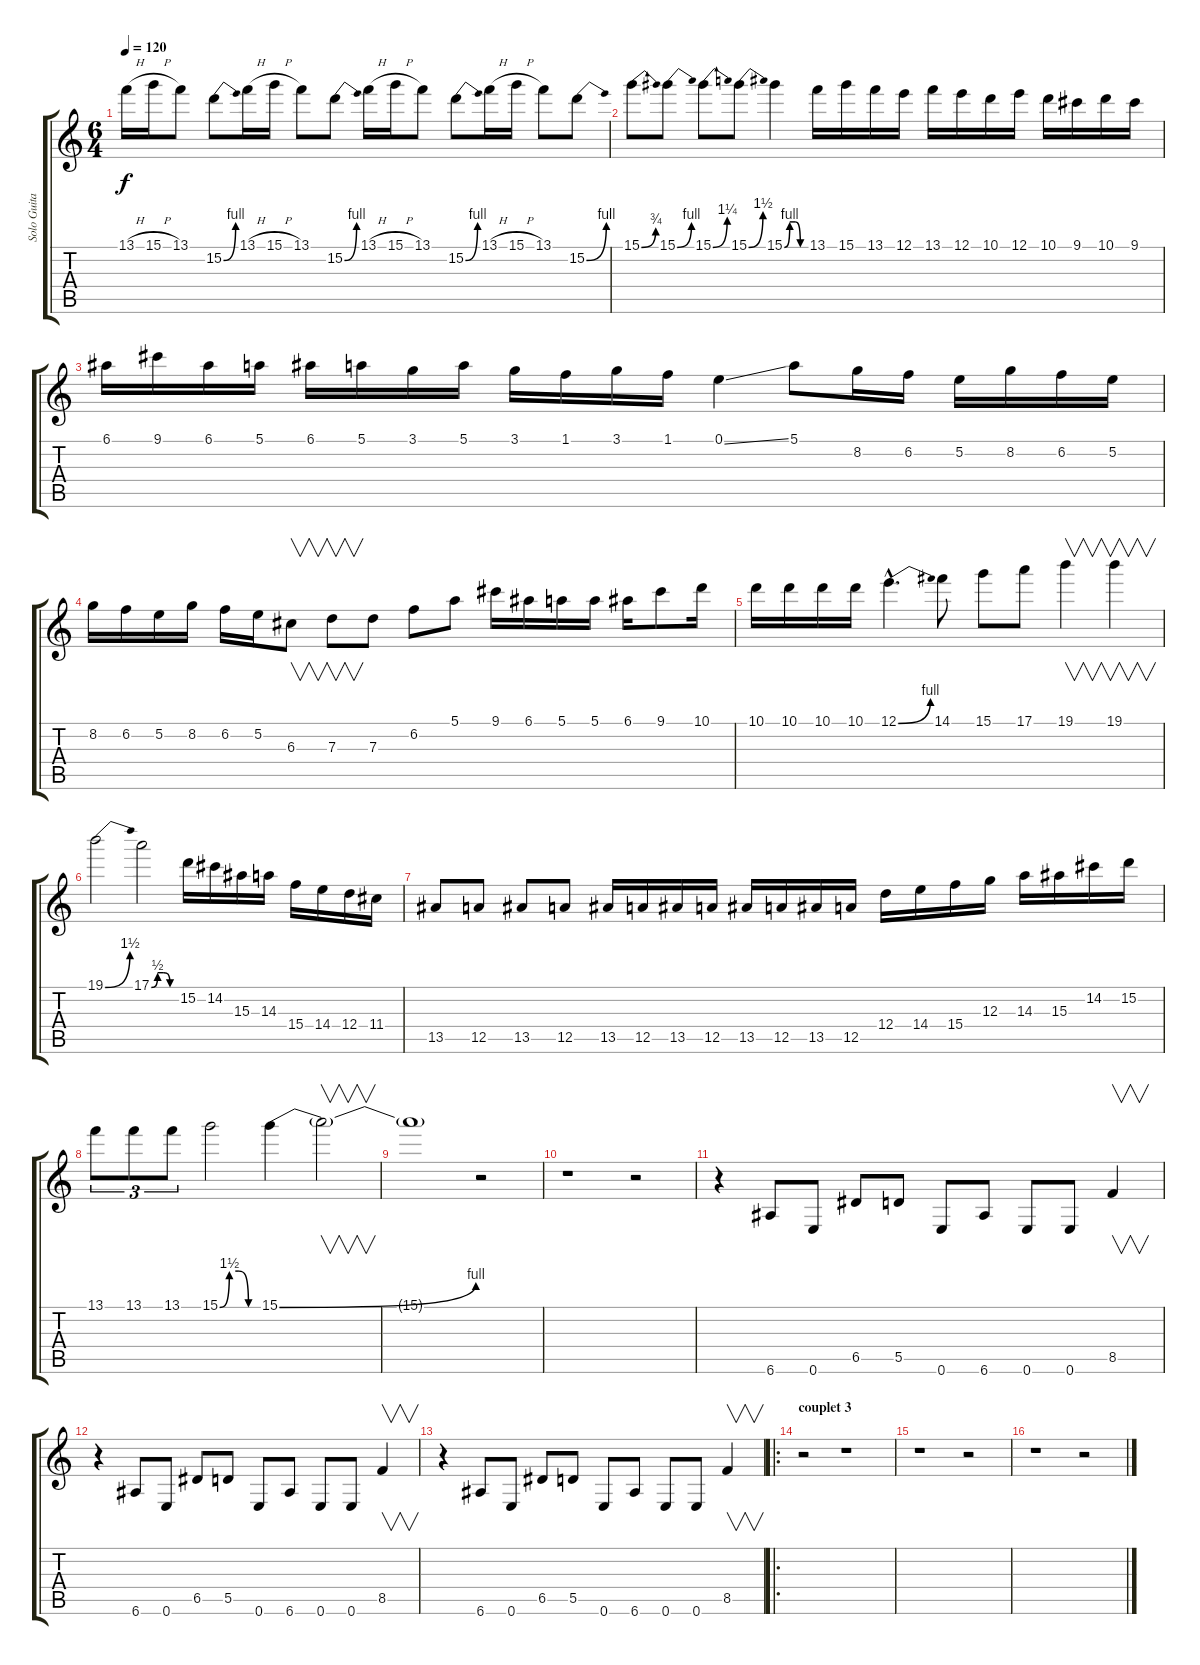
\track ("Solo Guitar" "Solo Guita") {instrument overdrivenguitar}
\staff {score tabs}
\tuning (E4 B3 G3 D3 A2 E2) {hide}
\ts (6 4)
\tempo 120
\clef g2
\ks c
13.1{h}.16{dy f} 15.1{h}.16 13.1.8 15.2{be (bend 0 0 60 4)}.8 13.1{h}.16 15.1{h}.16 13.1.8 15.2{be (bend 0 0 60 4)}.8 13.1{h}.16 15.1{h}.16 13.1.8 15.2{be (bend 0 0 60 4)}.8 13.1{h}.16 15.1{h}.16 13.1.8 15.2{be (bend 0 0 60 4)}.8 |
15.1{be (bend 0 0 60 3)}.8 15.1{be (bend 0 0 60 4)}.8 15.1{be (bend 0 0 60 5)}.8 15.1{be (bend 0 0 60 6)}.8 15.1{be (custom 0 0 15 4 30 4 45 0 60 0)}.4 13.1.16 15.1.16 13.1.16 12.1.16 13.1.16 12.1.16 10.1.16 12.1.16 10.1.16 9.1.16 10.1.16 9.1.16 |
6.1.16 9.1.16 6.1.16 5.1.16 6.1.16 5.1.16 3.1.16 5.1.16 3.1.16 1.1.16 3.1.16 1.1.16 0.1{ss}.4 5.1.8 8.2.16 6.2.16 5.2.16 8.2.16 6.2.16 5.2.16 |
8.2.16 6.2.16 5.2.16 8.2.16 6.2.16 5.2.16 6.3.8{v} 7.3.8{v} 7.3.8 6.2.8 5.1.8 9.1.16 6.1.16 5.1.16 5.1.16 6.1.16 9.1.8 10.1.16 |
10.1.16 10.1.16 10.1.16 10.1.16 12.1{be (bend 0 0 60 4) hac}.4{d} 14.1.8 15.1.8 17.1.8 19.1.4{v} 19.1.4{v} |
19.1{be (bend 0 0 60 6)}.2 17.1{be (custom 0 0 15 2 30 2 45 0 60 0)}.2 15.2.16 14.2.16 15.3.16 14.3.16 15.4.16 14.4.16 12.4.16 11.4.16 |
13.5.8 12.5.8 13.5.8 12.5.8 13.5.16 12.5.16 13.5.16 12.5.16 13.5.16 12.5.16 13.5.16 12.5.16 12.4.16 14.4.16 15.4.16 12.3.16 14.3.16 15.3.16 14.2.16 15.2.16 |
13.1.8{tu (3 2)} 13.1.8{tu (3 2)} 13.1.8{tu (3 2)} 15.1{be (custom 0 0 15 6 30 6 45 0 60 0)}.2 15.1{be (bend 0 0 60 4)}.4 15.1{t}.2{v} |
15.1{t}.1 r.2 |
r.1 r.2 |
r.4 6.6.8 0.6.8 6.5.8 5.5.8 0.6.8 6.6.8 0.6.8 0.6.8 8.5.4{v} |
r.4 6.6.8 0.6.8 6.5.8 5.5.8 0.6.8 6.6.8 0.6.8 0.6.8 8.5.4{v} |
r.4 6.6.8 0.6.8 6.5.8 5.5.8 0.6.8 6.6.8 0.6.8 0.6.8 8.5.4{v} |
\ro
\section ("" "couplet 3")
r.2 r.1 |
r.1 r.2 |
r.1 r.2
